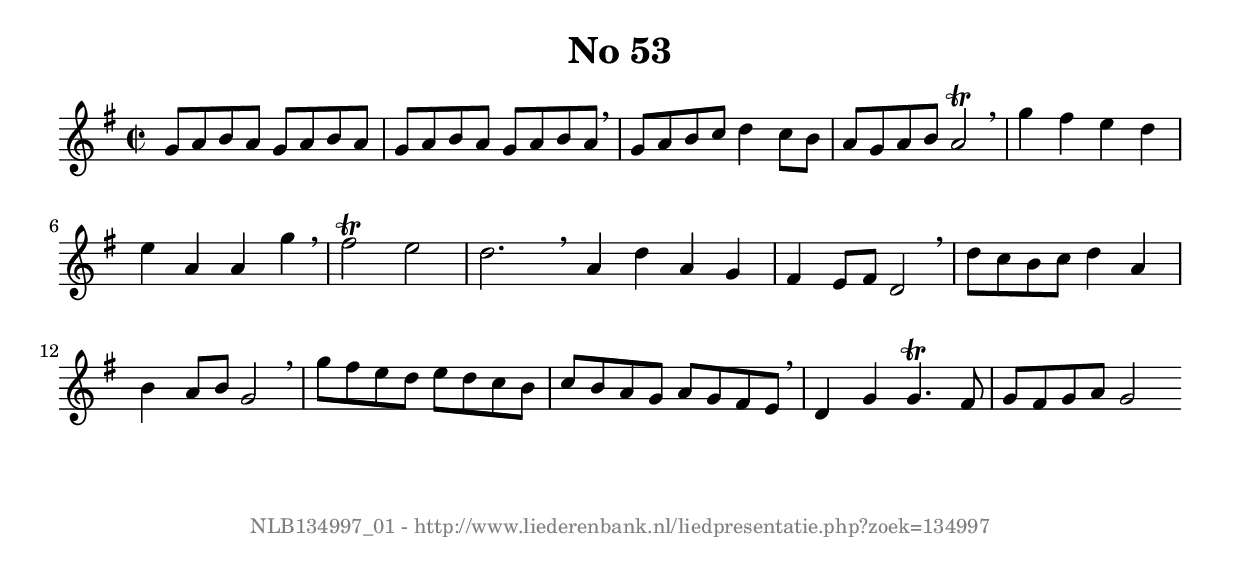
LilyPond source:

%
% produced by wce2krn 1.64 (7 June 2014)
%
\version"2.16"
#(append! paper-alist '(("long" . (cons (* 210 mm) (* 2000 mm)))))
#(set-default-paper-size "long")
sb = {\breathe}
mBreak = {\breathe }
bBreak = {\breathe }
x = {\once\override NoteHead #'style = #'cross }
gl=\glissando
itime={\override Staff.TimeSignature #'stencil = ##f }
ficta = {\once\set suggestAccidentals = ##t}
fine = {\once\override Score.RehearsalMark #'self-alignment-X = #1 \mark \markup {\italic{Fine}}}
dc = {\once\override Score.RehearsalMark #'self-alignment-X = #1 \mark \markup {\italic{D.C.}}}
dcf = {\once\override Score.RehearsalMark #'self-alignment-X = #1 \mark \markup {\italic{D.C. al Fine}}}
dcc = {\once\override Score.RehearsalMark #'self-alignment-X = #1 \mark \markup {\italic{D.C. al Coda}}}
ds = {\once\override Score.RehearsalMark #'self-alignment-X = #1 \mark \markup {\italic{D.S.}}}
dsf = {\once\override Score.RehearsalMark #'self-alignment-X = #1 \mark \markup {\italic{D.S. al Fine}}}
dsc = {\once\override Score.RehearsalMark #'self-alignment-X = #1 \mark \markup {\italic{D.S. al Coda}}}
pv = {\set Score.repeatCommands = #'((volta "1"))}
sv = {\set Score.repeatCommands = #'((volta "2"))}
tv = {\set Score.repeatCommands = #'((volta "3"))}
qv = {\set Score.repeatCommands = #'((volta "4"))}
xv = {\set Score.repeatCommands = #'((volta #f))}
\header{ tagline = ""
title = "No 53"
}
\score {{
\key g \major
\relative g'
{
\set melismaBusyProperties = #'()
\time 2/2
\tempo 4=120
\override Score.MetronomeMark #'transparent = ##t
\override Score.RehearsalMark #'break-visibility = #(vector #t #t #f)
g8 a b a g a b a g a b a g a b a \sb g a b c d4 c8 b a g a b a2^\trill \mBreak \bar "|"
g'4 fis e d e a, a g' \sb fis2^\trill e d2. s4 \bar ":|:" \bBreak
a4 d a g fis e8 fis d2 \sb d'8 c b c d4 a b a8 b g2 \mBreak \bar "|"
g'8 fis e d e d c b c b a g a g fis e \sb d4 g g4.^\trill fis8 g fis g a g2 \bar ":|"
 }}
 \midi { }
 \layout {
            indent = 0.0\cm
}
}
\markup { \vspace #0 } \markup { \with-color #grey \fill-line { \center-column { \smaller "NLB134997_01 - http://www.liederenbank.nl/liedpresentatie.php?zoek=134997" } } }
